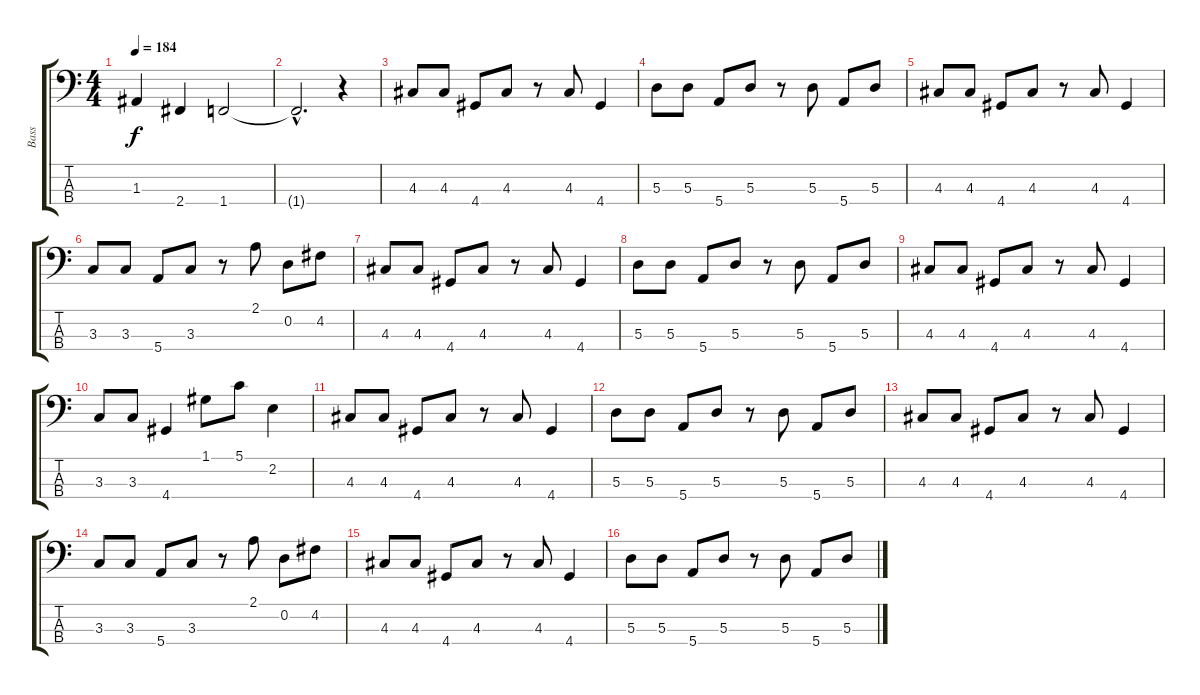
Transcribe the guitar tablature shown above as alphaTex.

\track ("Bass" "Bass") {instrument electricbasspick}
\staff {score tabs}
\tuning (G2 D2 A1 E1) {hide}
\ts (4 4)
\tempo 184
\clef f4
\ks c
1.3.4{dy f} 2.4.4 1.4.2 |
1.4{hac t}.2{d} r.4 |
4.3.8 4.3.8 4.4.8 4.3.8 r.8 4.3.8 4.4.4 |
5.3.8 5.3.8 5.4.8 5.3.8 r.8 5.3.8 5.4.8 5.3.8 |
4.3.8 4.3.8 4.4.8 4.3.8 r.8 4.3.8 4.4.4 |
3.3.8 3.3.8 5.4.8 3.3.8 r.8 2.1.8 0.2.8 4.2.8 |
4.3.8 4.3.8 4.4.8 4.3.8 r.8 4.3.8 4.4.4 |
5.3.8 5.3.8 5.4.8 5.3.8 r.8 5.3.8 5.4.8 5.3.8 |
4.3.8 4.3.8 4.4.8 4.3.8 r.8 4.3.8 4.4.4 |
3.3.8 3.3.8 4.4.4 1.1.8 5.1.8 2.2.4 |
4.3.8 4.3.8 4.4.8 4.3.8 r.8 4.3.8 4.4.4 |
5.3.8 5.3.8 5.4.8 5.3.8 r.8 5.3.8 5.4.8 5.3.8 |
4.3.8 4.3.8 4.4.8 4.3.8 r.8 4.3.8 4.4.4 |
3.3.8 3.3.8 5.4.8 3.3.8 r.8 2.1.8 0.2.8 4.2.8 |
4.3.8 4.3.8 4.4.8 4.3.8 r.8 4.3.8 4.4.4 |
5.3.8 5.3.8 5.4.8 5.3.8 r.8 5.3.8 5.4.8 5.3.8
